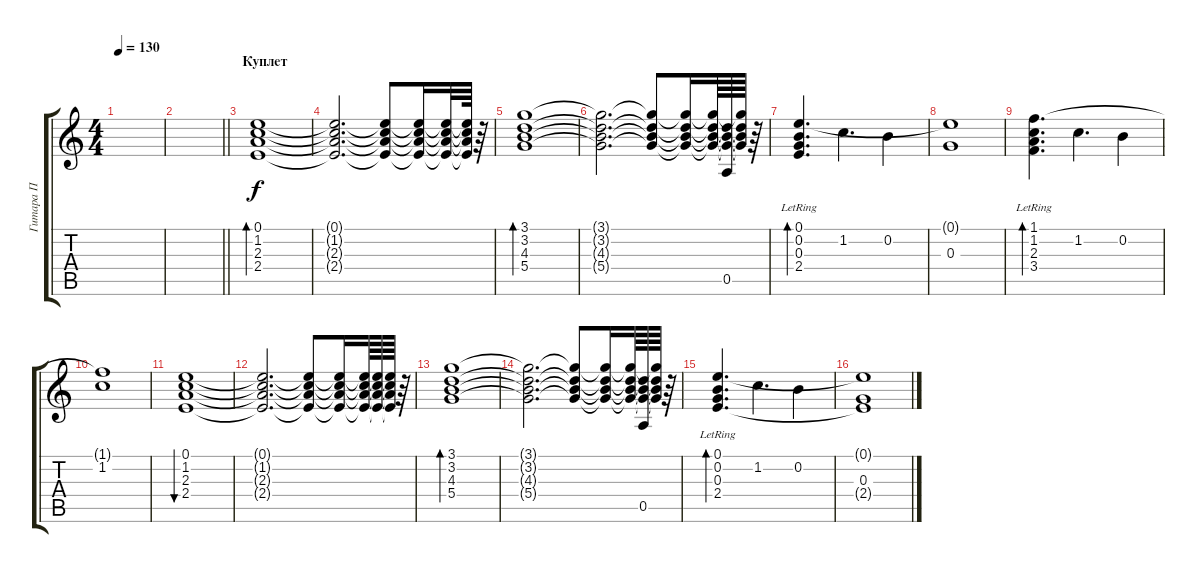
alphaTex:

\track ("Гитара П" "Гитара П") {instrument distortionguitar}
\staff {score tabs}
\tuning (E4 B3 G3 D3 A2 E2) {hide}
\ts (4 4)
\tempo 130
\clef g2
\ks c
|
\barLineRight lightlight
|
\section ("" "Куплет")
(0.1 1.2 2.3 2.4).1{bd 120 volume 6} |
(0.1{t} 1.2{t} 2.3{t} 2.4{t}).2{d} (0.1{t} 1.2{t} 2.3{t} 2.4{t}).8 (0.1{t} 1.2{t} 2.3{t} 2.4{t}).16 (0.1{t} 1.2{t} 2.3{t} 2.4{t}).32 (0.1{t} 1.2{t} 2.3{t} 2.4{t}).64 r.64{volume 11} |
(3.1 3.2 4.3 5.4).1{bd 120 volume 6} |
(3.1{t} 3.2{t} 4.3{t} 5.4{t}).2{d} (3.1{t} 3.2{t} 4.3{t} 5.4{t}).8 (3.1{t} 3.2{t} 4.3{t} 5.4{t}).16 (3.1{t} 3.2{t} 4.3{t} 5.4{t}).64 (3.2{t} 4.3{t} 5.4{t} 0.5).64 (3.1{t} 3.2{t} 4.3{t} 5.4{t}).64 r.64{volume 11} |
(0.1{lr} 0.2{lr} 0.3{lr} 2.4{lr}).4{d bd 120} 1.2.4{d} 0.2.4 |
(0.1{t} 0.3).1 |
(1.1{lr} 1.2{lr} 2.3{lr} 3.4{lr}).4{d bd 120} 1.2.4{d} 0.2.4 |
(1.1{t} 1.2).1 |
(0.1 1.2 2.3 2.4).1{bu 240 volume 6} |
(0.1{t} 1.2{t} 2.3{t} 2.4{t}).2{d} (0.1{t} 1.2{t} 2.3{t} 2.4{t}).8 (0.1{t} 1.2{t} 2.3{t} 2.4{t}).16 (0.1{t} 1.2{t} 2.3{t} 2.4{t}).64 (0.1{t} 1.2{t} 2.3{t} 2.4{t}).64 (0.1{t} 1.2{t} 2.3{t} 2.4{t}).64 r.64{volume 11} |
(3.1 3.2 4.3 5.4).1{bd 120 volume 6} |
(3.1{t} 3.2{t} 4.3{t} 5.4{t}).2{d} (3.1{t} 3.2{t} 4.3{t} 5.4{t}).8 (3.1{t} 3.2{t} 4.3{t} 5.4{t}).16 (3.1{t} 3.2{t} 4.3{t} 5.4{t}).64 (3.2{t} 4.3{t} 5.4{t} 0.5).64 (3.1{t} 3.2{t} 4.3{t} 5.4{t}).64 r.64{volume 11} |
(0.1{lr} 0.2{lr} 0.3{lr} 2.4{lr}).4{d bd 120} 1.2.4{d} 0.2.4 |
(0.1{t} 0.3 2.4{t}).1
